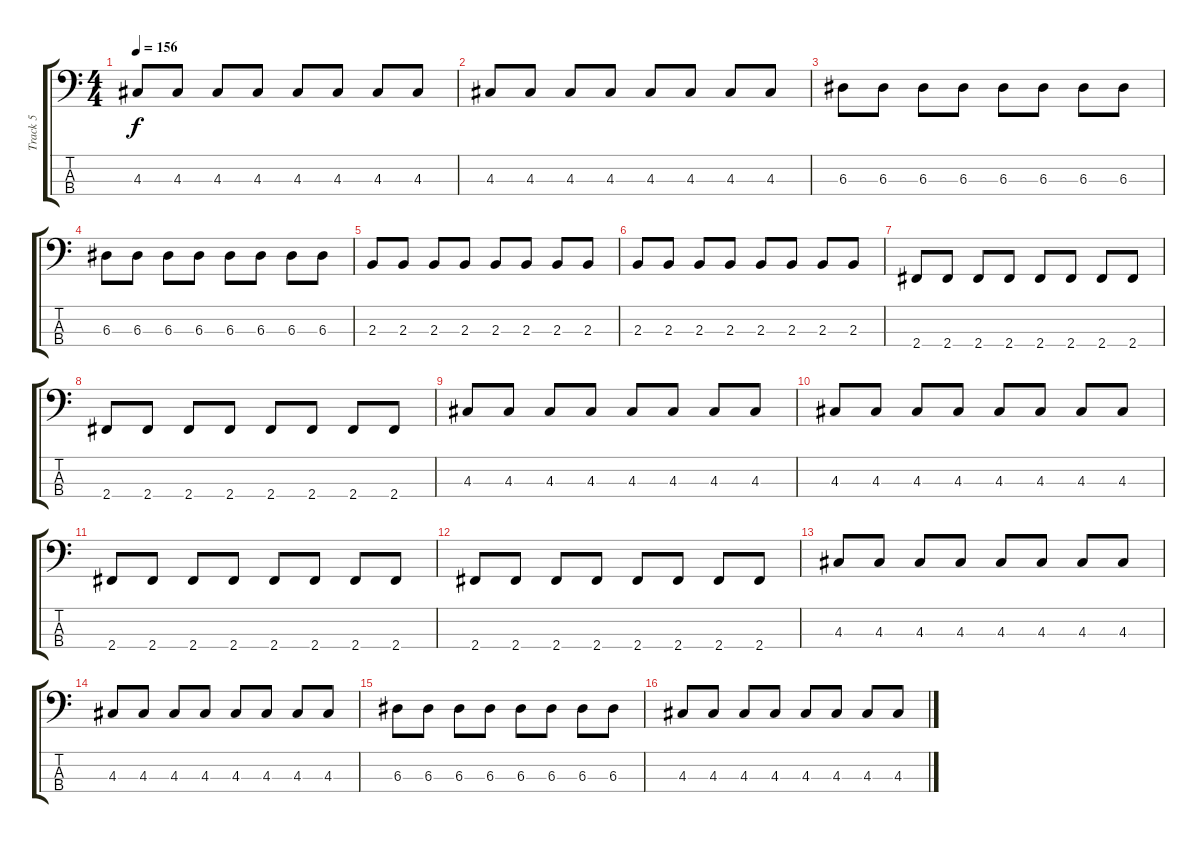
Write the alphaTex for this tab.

\track ("Track 5" "Track 5") {instrument electricbassfinger}
\staff {score tabs}
\tuning (G2 D2 A1 E1) {hide}
\ts (4 4)
\tempo 156
\clef f4
\ks c
4.3.8{dy f} 4.3.8 4.3.8 4.3.8 4.3.8 4.3.8 4.3.8 4.3.8 |
4.3.8 4.3.8 4.3.8 4.3.8 4.3.8 4.3.8 4.3.8 4.3.8 |
6.3.8 6.3.8 6.3.8 6.3.8 6.3.8 6.3.8 6.3.8 6.3.8 |
6.3.8 6.3.8 6.3.8 6.3.8 6.3.8 6.3.8 6.3.8 6.3.8 |
2.3.8 2.3.8 2.3.8 2.3.8 2.3.8 2.3.8 2.3.8 2.3.8 |
2.3.8 2.3.8 2.3.8 2.3.8 2.3.8 2.3.8 2.3.8 2.3.8 |
2.4.8 2.4.8 2.4.8 2.4.8 2.4.8 2.4.8 2.4.8 2.4.8 |
2.4.8 2.4.8 2.4.8 2.4.8 2.4.8 2.4.8 2.4.8 2.4.8 |
4.3.8 4.3.8 4.3.8 4.3.8 4.3.8 4.3.8 4.3.8 4.3.8 |
4.3.8 4.3.8 4.3.8 4.3.8 4.3.8 4.3.8 4.3.8 4.3.8 |
2.4.8 2.4.8 2.4.8 2.4.8 2.4.8 2.4.8 2.4.8 2.4.8 |
2.4.8 2.4.8 2.4.8 2.4.8 2.4.8 2.4.8 2.4.8 2.4.8 |
4.3.8 4.3.8 4.3.8 4.3.8 4.3.8 4.3.8 4.3.8 4.3.8 |
4.3.8 4.3.8 4.3.8 4.3.8 4.3.8 4.3.8 4.3.8 4.3.8 |
6.3.8 6.3.8 6.3.8 6.3.8 6.3.8 6.3.8 6.3.8 6.3.8 |
4.3.8 4.3.8 4.3.8 4.3.8 4.3.8 4.3.8 4.3.8 4.3.8
